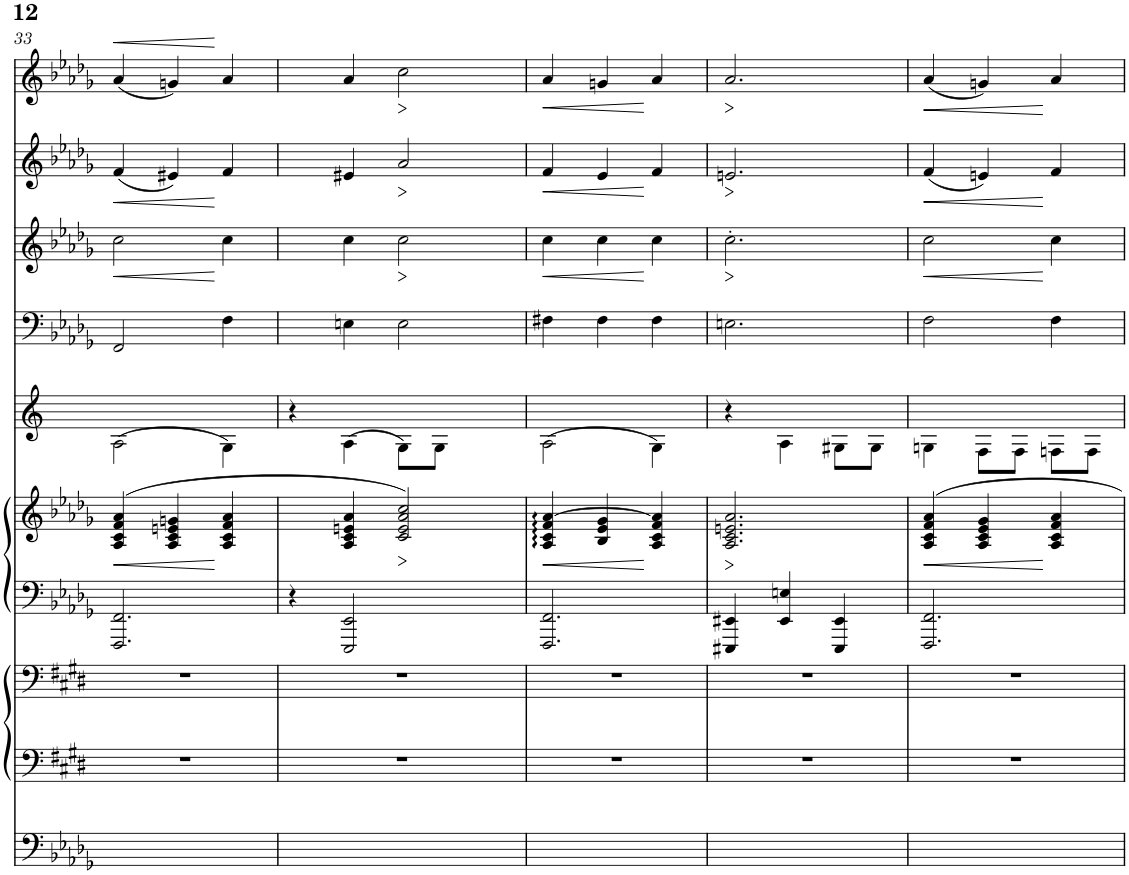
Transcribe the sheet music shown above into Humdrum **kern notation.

**kern	**kern	**kern	**kern	**kern	**dynam	**kern	**kern	**kern	**dynam	**kern	**dynam	**kern	**dynam
*part8	*part7	*part7	*part6	*part6	*part6	*part5	*part4	*part3	*part3	*part2	*part2	*part1	*part1
*staff10	*staff9	*staff8	*staff7	*staff6	*staff6/7	*staff5	*staff4	*staff3	*staff3	*staff2	*staff2	*staff1	*staff1
*I"Voice	*I"Piano	*	*I"Piano	*	*	*I"Voice	*I"Voice	*I"Voice	*	*I"Voice	*	*I"Voice	*
*I'V	*I'Pno	*	*I'Pno	*	*	*I'V	*I'V	*I'V	*	*I'V	*	*I'V	*
!!LO:PB:g=z
*clefF4	*clefF4	*clefF4	*clefF4	*clefG2	*	*clefG2	*clefF4	*clefG2	*	*clefG2	*	*clefG2	*
*k[b-e-a-d-g-]	*k[f#c#g#d#]	*k[f#c#g#d#]	*k[b-e-a-d-g-]	*k[b-e-a-d-g-]	*	*k[]	*k[b-e-a-d-g-]	*k[b-e-a-d-g-]	*	*k[b-e-a-d-g-]	*	*k[b-e-a-d-g-]	*
*M3/4	*	*	*M3/4	*M3/4	*	*	*M3/4	*M3/4	*	*M3/4	*	*M3/4	*
=33	=33	=33	=33	=33	=33	=33	=33	=33	=33	=33	=33	=33	=33
!	!	!	!	!	!LO:HP:b	!	!	!	!LO:HP:b	!	!LO:HP:b	!	!LO:HP:b
2.ryy	2.r	1r	2.FFF/ 2.FF/	(>4A-/ 4c/ 4f/ 4a-/	<	(>2A\	2FF/	2cc\	<	(<4f/	<	(<4a-/	<
.	.	.	.	4A-/ 4c/ 4en/ 4gn/	.	.	.	.	.	4e#X/)	.	4gn/)	.
.	.	.	.	4A-/ 4c/ 4f/ 4a-/	.	4G\)	4F\	4cc\	.	4f/	.	4a-/	.
4ryy	4ryy	.	4ryy	4ryy	.	4ryy	4ryy	4ryy	.	4ryy	.	4ryy	.
=34	=34	=34	=34	=34	=34	=34	=34	=34	=34	=34	=34	=34	=34
2.ryy	1r	1r	4r	4ryy	.	4r	4ryy	4ryy	.	4ryy	.	4ryy	.
.	.	.	2EEE-/ 2EE-/	4A-/ 4c/ 4en/ 4a-/	.	(>4A\	4En\	4cc\	.	4e#X/	.	4a-/	.
!	!	!	!	!	!LO:HP:n=1:b	!	!	!	!LO:HP:n=1:b	!	!LO:HP:n=1:b	!	!LO:HP:n=1:b
.	.	.	.	[4c/ [4e/ [4a-/ [4cc/)	[ >	8G\L)	[4E\	[4cc\	[ >	[4a-/	[ >	[4cc\	[ >
.	.	.	.	.	.	8G\J	.	.	.	.	.	.	.
4ryy	.	.	4ryy	4ryy	.	4ryy	4ryy	4ryy	.	4ryy	.	4ryy	.
=35	=35	=35	=35	=35	=35	=35	=35	=35	=35	=35	=35	=35	=35
!	!	!	!	!	!LO:HP:b	!	!	!	!LO:HP:b	!	!LO:HP:b	!	!LO:HP:b
2.ryy	2.r	1r	2.FFF/ 2.FF/	4A-/ 4c/ 4f/ [>4a-/	<	(>2A\	4F#X\	4cc\	<	4f/	<	4a-/	<
.	.	.	.	4c/] 4e/] 4a-/] 4cc/]	.	.	4E\]	4cc\]	.	4a-/]	.	4cc\]	.
.	.	.	.	4B-/ 4e-/ 4g-/	.	4G\)	4F#\	4cc\	.	4e-/	.	4gn/	.
4ryy	4ryy	.	4ryy	4A-/ 4c/ 4f/ 4a-/]	]	4ryy	4F#\	4cc\	]	4f/	]	4a-/	]
.	.	.	.	.	[	.	.	.	[	.	[	.	[
=36	=36	=36	=36	=36	=36	=36	=36	=36	=36	=36	=36	=36	=36
!	!	!	!	!	!LO:HP:b	!	!	!	!LO:HP:b	!	!LO:HP:b	!	!LO:HP:b
2.ryy	2.r	1r	4EEE#X/ 4EE#X/	2.A-/ 2.c/ 2.en/ 2.a-/	>	4r	2.En\	2.cc'\	>	2.en/	>	2.a-/	>
.	.	.	4EE#/ 4En/	.	.	4A\	.	.	.	.	.	.	.
.	.	.	4EEE#/ 4EE#/	.	.	8G#X\L	.	.	.	.	.	.	.
.	.	.	.	.	.	8G#\J	.	.	.	.	.	.	.
4ryy	4ryy	.	4ryy	4ryy	.	4ryy	4ryy	4ryy	.	4ryy	.	4ryy	.
=37	=37	=37	=37	=37	=37	=37	=37	=37	=37	=37	=37	=37	=37
2.ryy	2.r	1r	2.FFF/ 2.FF/	4A-/ 4c/ 4f/ 4a-/	.	4Gn\	2F\	2cc\	.	(<4f/	.	(<4a-/	.
.	.	.	.	4A-/ 4c/ 4e-/ 4g-/	.	8F\L	.	.	.	4en/)	.	4gn/)	.
.	.	.	.	.	.	8F\J	.	.	.	.	.	.	.
.	.	.	.	4A-/ 4c/ 4f/ 4a-/	]	8Fn\L	4F\	4cc\	]	4f/	]	4a-/	]
.	.	.	.	.	.	8F\J	.	.	.	.	.	.	.
4ryy	4ryy	.	4ryy	4ryy	.	4ryy	4ryy	4ryy	.	4ryy	.	4ryy	.
=	=	=	=	=	=	=	=	=	=	=	=	=	=
*-	*-	*-	*-	*-	*-	*-	*-	*-	*-	*-	*-	*-	*-
